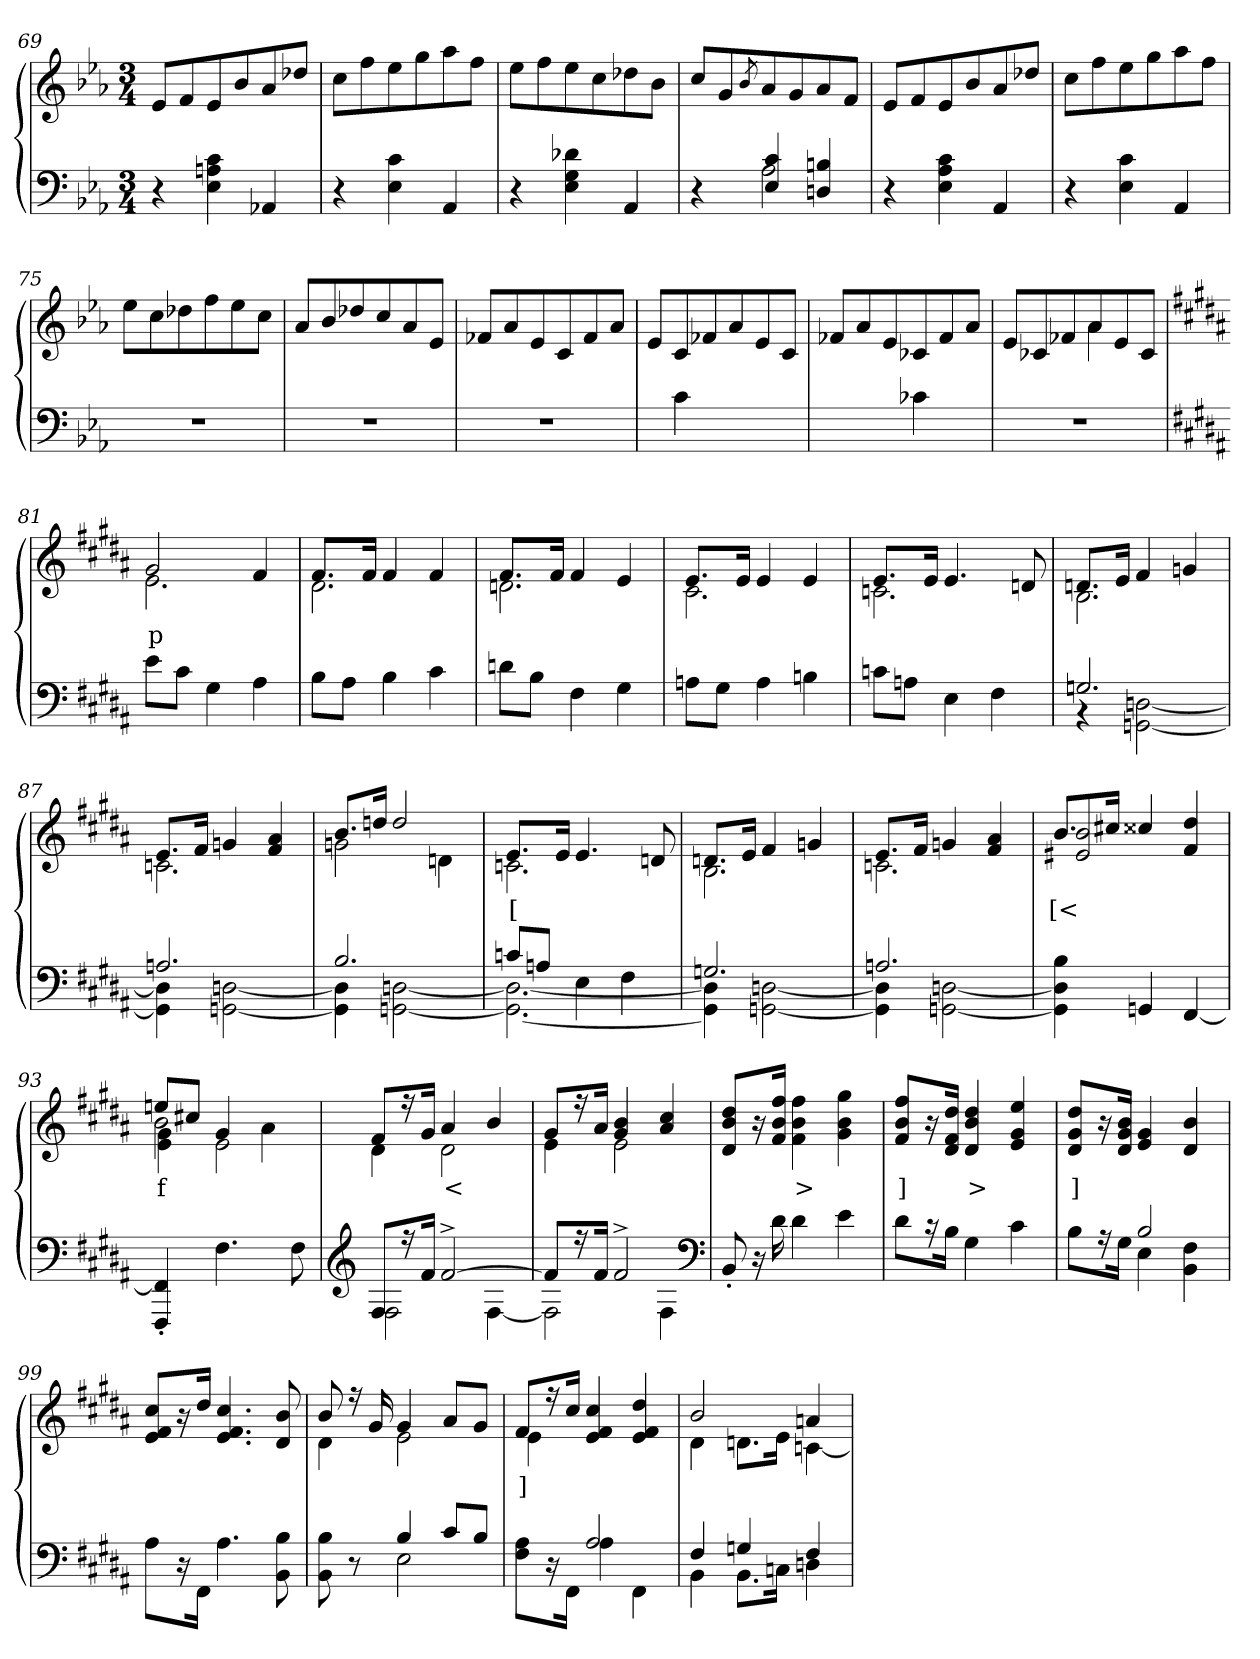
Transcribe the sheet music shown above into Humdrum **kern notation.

**kern	**kern	**text
*part2	*part1	*part1
*staff2	*staff1	*staff1
*clefF4	*clefG2	*
*k[b-e-a-]	*k[b-e-a-]	*
*M3/4	*M3/4	*
=69	=69	=69
4r	8e-/L	.
.	8f	.
4c 4An 4E-	8e-	.
.	8b-	.
4AA-X	8a-	.
.	8dd-XJ	.
=70	=70	=70
4r	8ccL	.
.	8ff	.
4c 4E-	8ee-	.
.	8gg	.
4AA-	8aa-	.
.	8ffJ	.
=71	=71	=71
4r	8ee-L	.
.	8ff	.
4d-X 4G 4E-	8ee-	.
.	8cc	.
4AA-	8dd-X	.
.	8b-J	.
=72	=72	=72
*^	*	*
4r	4ryy	8cc/L	.
.	.	8g	.
.	.	8qb-/	.
2A-\	4c/ 4E-/	8a-	.
.	.	8g	.
.	4Bn/ 4Dn/	8a-	.
.	.	8fJ	.
*v	*v	*	*
=73	=73	=73
4r	8e-L	.
.	8f	.
4c 4A- 4E-	8e-	.
.	8b-	.
4AA-	8a-	.
.	8dd-XJ	.
=74	=74	=74
4r	8ccL	.
.	8ff	.
4c 4E-	8ee-	.
.	8gg	.
4AA-	8aa-	.
.	8ffJ	.
=75	=75	=75
2.r	8ee-L	.
.	8cc	.
.	8dd-X	.
.	8ff	.
.	8ee-	.
.	8ccJ	.
=76	=76	=76
2.r	8a-L	.
.	8b-	.
.	8dd-X	.
.	8cc	.
.	8a-	.
.	8e-J	.
=77	=77	=77
2.r	8f-XL	.
.	8a-	.
.	8e-	.
.	8c	.
.	8f-	.
.	8a-J	.
=78	=78	=78
8ryy	8e-L	.
4c\	8c	.
.	8f-X	.
4.ryy	8a-	.
.	8e-	.
.	8cJ	.
=79	=79	=79
4.ryy	8f-XL	.
.	8a-	.
.	8e-	.
4c-X\	8c-X	.
.	8f-	.
8ryy	8a-J	.
=80	=80	=80
*	*^	*
2.r	8e-L	4.ryy	.
.	8c-X	.	.
.	8f-X	.	.
.	8a-	4a-	.
.	8e-	.	.
.	8c-J	8ryy	.
=81	=81	=81	=81
*k[f#c#g#d#a#]	*k[f#c#g#d#a#]	*	*
8eL	2g#	2.e	p
8c#J	.	.	.
4G#	.	.	.
4A#	4f#	.	.
=82	=82	=82	=82
8BL	8.f#L	2.d#	.
8A#J	.	.	.
.	16f#Jk	.	.
4B	4f#	.	.
4c#	4f#	.	.
=83	=83	=83	=83
8dnL	8.f#L	2.dn	.
8BJ	.	.	.
.	16f#Jk	.	.
4F#	4f#	.	.
4G#	4e	.	.
=84	=84	=84	=84
8AnL	8.eL	2.c#	.
8G#J	.	.	.
.	16eJk	.	.
4A	4e	.	.
4Bn	4e	.	.
=85	=85	=85	=85
8cnL	8.eL	2.cn	.
8AnJ	.	.	.
.	16eJk	.	.
4E	4.e	.	.
4F#	.	.	.
.	8dn	.	.
=86	=86	=86	=86
*^	*	*	*
2.Gn	4r	8.dnL	2.B	.
.	.	16eJk	.	.
.	[2Dn [2GGn	4f#	.	.
.	.	4gn	.	.
=87	=87	=87	=87	=87
2.An	4Dn] 4GGn]	8.eL	2.cn	.
.	.	16f#Jk	.	.
.	[2D [2GG	4gn	.	.
.	.	4a# 4f#	.	.
=88	=88	=88	=88	=88
2.B	4Dn] 4GGn]	8.bL	2gn	.
.	.	16ddnJk	.	.
.	[2D [2GG	2dd	.	.
.	.	.	4dn	.
=89	=89	=89	=89	=89
8cn\L	2.Dn_ 2.GGn_	8.eL	2.cn	[
8An/J	.	.	.	.
.	.	16eJk	.	.
4E\	.	4.e	.	.
4F#\	.	.	.	.
.	.	8dn	.	.
=90	=90	=90	=90	=90
2.Gn	4Dn] 4GGn]	8.dnL	2.B	.
.	.	16eJk	.	.
.	[2D [2GG	4f#	.	.
.	.	4gn	.	.
=91	=91	=91	=91	=91
2.An	4Dn] 4GGn]	8.eL	2.cn	.
.	.	16f#Jk	.	.
.	[2D [2GG	4gn	.	.
.	.	4a# 4f#	.	.
*v	*v	*	*	*
=92	=92	=92	=92
4B 4Dn] 4GGn]	8.bL	2b/ 2e#X/	[<
.	16cc#XJk	.	.
4GG	4cc##X	.	.
[4FF#	4f#/ 4dd#/	4ryy	.
=93	=93	=93	=93
*	*	*^	*
4FF#]'> 4FFF#'>	8eenL	2b	4g#\ 4e	f
.	8cc#XJ	.	.	.
4.F#	4g#	.	2e\	.
.	4ryy	4a#	.	.
8F#	.	.	.	.
*	*v	*v	*v	*
=94	=94	=94
*clefG2	*	*
*^	*^	*
8F#L	2F#	8f#L	4d#	.
16r	.	16r	.	.
16f#Jk	.	16g#Jk	.	.
[2f#^>	.	4a#	2d#	<
.	[4F#	4b	.	.
=95	=95	=95	=95	=95
8f#L]	2F#]	8g#L	4e	.
16r	.	16r	.	.
16f#Jk	.	16a#Jk	.	.
2f#^>	.	4b 4g#	2e	.
.	4F#	4cc# 4a#	.	.
*v	*v	*	*	*
*	*v	*v	*
*clefF4	*	*
=96	=96	=96
8BB'>	8dd# 8b 8d#L	.
16r	16r	.
16d#	16ff#/ 16b 16f#Jk	.
4d#	4ff#\ 4b\ 4f#\	>
4e	4gg#\ 4b\ 4g#\	.
=97	=97	=97
8d#L	8ff#/ 8b 8f#L	]
16r	16r	.
16BJk	16dd# 16f# 16d#Jk	.
4G#	4dd# 4b 4d#	>
4c#	4ee 4g# 4e	.
=98	=98	=98
*^	*	*
4ryy	8BL	8dd#/ 8g# 8d#L	]
.	16r	16r	.
.	16G#Jk	16b 16g# 16d#Jk	.
2B	4E	4g# 4e	.
.	4F# 4BB	4b 4d#	.
*v	*v	*	*
=99	=99	=99
8A#L	8cc# 8f# 8e/L	.
16r	16r	.
16FF#\Jk	16dd#Jk	.
4.A#	4.cc# 4.f# 4.e	.
8B 8BB	8b 8d#	.
=100	=100	=100
*^	*^	*
4ryy	8B 8BB	8b	4d#\	.
.	8r	16r	.	.
.	.	16g#	.	.
4B	2E	4g#	2e	.
8c#L	.	8a#L	.	.
8BJ	.	8g#J	.	.
=101	=101	=101	=101	=101
4ryy	8A#\ 8F#\L	8f#L	4e	]
.	16r	16r	.	.
.	16FF#Jk	16cc#Jk	.	.
2A#	4A#	4cc# 4f# 4e	2ryy	.
.	4FF#	4dd# 4f# 4e	.	.
=102	=102	=102	=102	=102
4F#	4BB	2b	4d#	.
4Gn	8.BBL	.	8.dnL	.
.	16CnJk	.	16eJk	.
4F#	4Dn	4an	[4cn	.
*v	*v	*	*	*
*	*v	*v	*
=	=	=
*-	*-	*-
